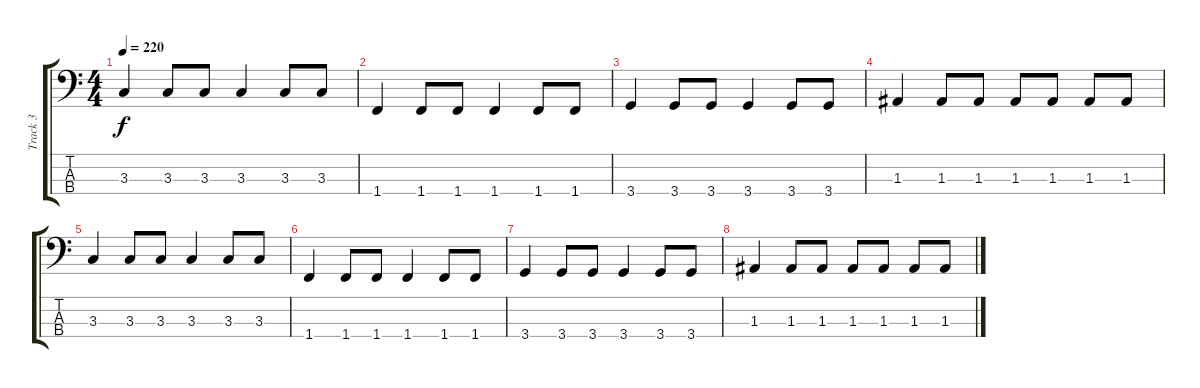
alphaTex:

\track ("Track 3" "Track 3") {instrument electricbassfinger}
\staff {score tabs}
\tuning (G2 D2 A1 E1) {hide}
\ts (4 4)
\tempo 220
\clef f4
\ks c
3.3.4{dy f volume 6} 3.3.8 3.3.8 3.3.4 3.3.8 3.3.8 |
1.4.4{volume 4} 1.4.8 1.4.8 1.4.4 1.4.8 1.4.8 |
3.4.4{volume 2} 3.4.8 3.4.8 3.4.4 3.4.8 3.4.8 |
1.3.4{volume 2} 1.3.8 1.3.8 1.3.8 1.3.8 1.3.8 1.3.8 |
3.3.4{volume 2} 3.3.8 3.3.8 3.3.4 3.3.8 3.3.8 |
1.4.4{volume 2} 1.4.8 1.4.8 1.4.4 1.4.8 1.4.8 |
3.4.4{volume 1} 3.4.8 3.4.8 3.4.4 3.4.8 3.4.8 |
1.3.4{volume 0} 1.3.8 1.3.8 1.3.8 1.3.8 1.3.8 1.3.8
